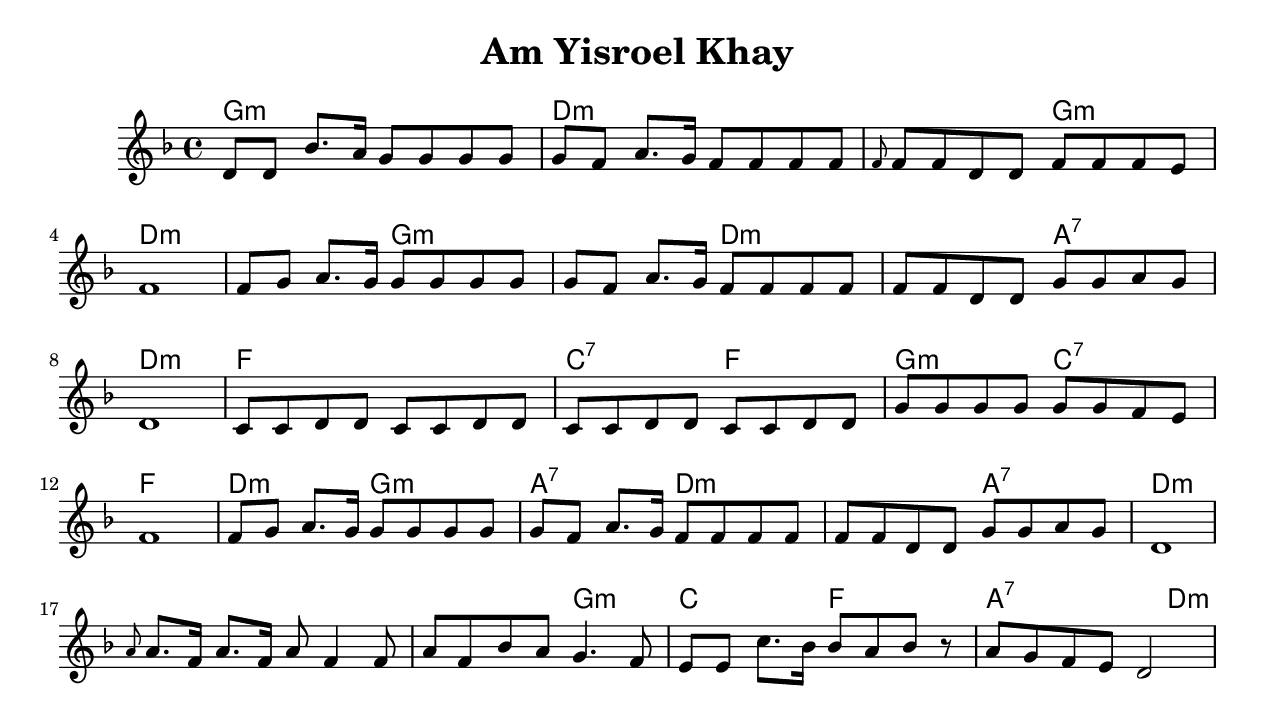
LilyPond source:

\version "2.18.0"
\include "english.ly"
\paper{
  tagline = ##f
  print-all-headers = ##t
  #(set-paper-size "letter")
}
date = #(strftime "%d-%m-%Y" (localtime (current-time)))

%\markup{ \italic{ " Updated " \date  }  }

%\markup{ Got something to say? }

global = {
  \clef treble
  \key d \minor
  \time 4/4
  \set Score.markFormatter = #format-mark-box-alphabet
}

%#################################### Melody ########################
melody = \relative c' {
  \global
  %\partial 16*3 a16 d f   %lead in notes
  d8 d bf'8. a16 g8 g g g |
  g8 f a8. g16 f8 f f f|
  \grace f8 f8 f d d f f f e
  f1

  f8 g a8. g16 g8 g g g|
  g8 f a8. g16 f8 f f f|
  f8 f d d g g a g|
  d1

  c8 c d d c c d d
  c8 c d d c c d d
  g8 g g g g g f e
  f1

  f8 g a8. g16 g8 g g g|
  g8 f a8. g16 f8 f f f |
  f8 f d d g g a g|
  d1
  \grace a'8 a8. f16 a8. f16 a8 f4 f8|
  a8 f bf a g4. f8 |
  e8 e c'8. bf16 bf8 a bf r|  %mistake in book?
  a8 g f e d2|

}
%################################# Lyrics #####################
%\addlyrics{  }
%################################# Chords #######################
harmonies = \chordmode {
  g1:m
  d2*3:m
  g2:m
  d2*3:m
  g2*2:m
  d2*2:m
  a2:7
  d1:m %whole note
  f1
  c2:7
  f2
  g2:m
  c2:7
  f1
  d2:m
  g2:m
  a2:7
  d2*2:m
  a2:7
  d2*5:m
  g2:m
  c2
  f2
  a4*3:7
  d4:m
}

\score {
  <<
    \new ChordNames {
      \set chordChanges = ##t
      \harmonies
    }
    \new Staff
    \melody
  >>
  \header{
    title= "Am Yisroel Khay"
    subtitle=""
    composer= ""
    instrument =""
    arranger= ""
  }
  \layout{indent = 1.0\cm}
  \midi {
    \tempo 4 = 120

    % \midi { }
  }
}
%{
% more verses:
\markup{}
\markup {
  \fill-line {
    \hspace #0.1 % distance from left margin
    \column {
      \line { "1."
	\column {
	  ""
	}
      }
      \hspace #0.2 % vertical distance between verses
      \line { "2."
	\column {
	 ""
	}
      }
    }
    \hspace #0.1  % horiz. distance between columns
    \column {
      \line { "3."
	\column {
	  ""
	}
      }
      \hspace #0.2 % distance between verses
      \line { "4."
	\column {
	 ""
	}
      }
    }
    \hspace #0.1 % distance to right margin
  }
}

%}
